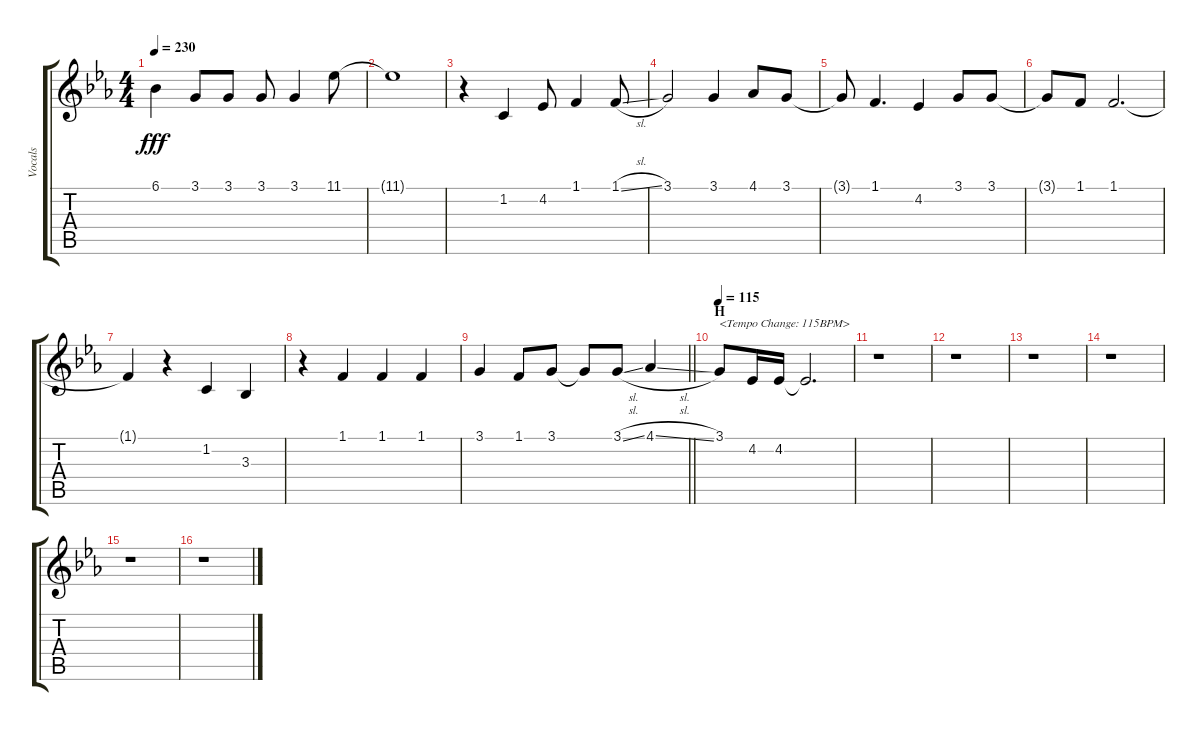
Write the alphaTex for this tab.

\track ("Vocals" "Vocals") {instrument voiceoohs}
\staff {score tabs}
\tuning (E4 B3 G3 D3 A2 E2) {hide}
\ts (4 4)
\tempo 230
\clef g2
\ks eb
6.1{t}.4{dy fff} 3.1.8 3.1.8 3.1.8 3.1.4 11.1.8 |
11.1{t}.1 |
r.4 1.2.4 4.2.8 1.1.4 1.1{sl}.8 |
3.1.2 3.1.4 4.1.8 3.1.8 |
3.1{t}.8 1.1.4{d} 4.2.4 3.1.8 3.1.8 |
3.1{t}.8 1.1.8 1.1.2{d} |
1.1{t}.4 r.4 1.2.4 3.3.4 |
r.4 1.1.4 1.1.4 1.1.4 |
\barLineRight lightlight
3.1.4 1.1.8 3.1.8 3.1{t}.8 3.1{sl}.8 4.1{sl}.4 |
\section ("" "H")
\tempo 115
3.1.8{txt "<Tempo Change: 115BPM>"} 4.2.16 4.2.16 4.2{t}.2{d} |
r.1 |
r.1 |
r.1 |
r.1 |
r.1 |
r.1
